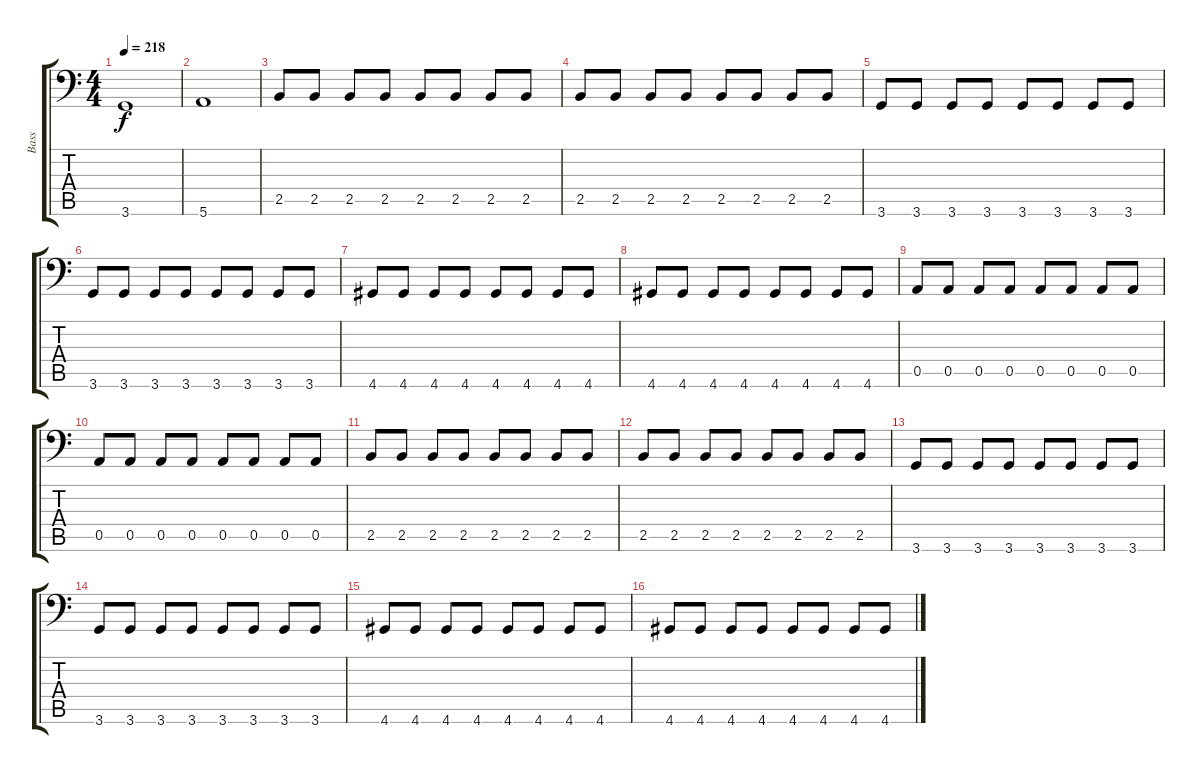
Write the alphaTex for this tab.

\track ("Bass" "Bass") {instrument electricbasspick}
\staff {score tabs}
\tuning (E3 B2 G2 D2 A1 E1) {hide}
\ts (4 4)
\tempo 218
\clef f4
\ks c
3.6.1{dy f} |
5.6.1 |
2.5.8 2.5.8 2.5.8 2.5.8 2.5.8 2.5.8 2.5.8 2.5.8 |
2.5.8 2.5.8 2.5.8 2.5.8 2.5.8 2.5.8 2.5.8 2.5.8 |
3.6.8 3.6.8 3.6.8 3.6.8 3.6.8 3.6.8 3.6.8 3.6.8 |
3.6.8 3.6.8 3.6.8 3.6.8 3.6.8 3.6.8 3.6.8 3.6.8 |
4.6.8 4.6.8 4.6.8 4.6.8 4.6.8 4.6.8 4.6.8 4.6.8 |
4.6.8 4.6.8 4.6.8 4.6.8 4.6.8 4.6.8 4.6.8 4.6.8 |
0.5.8 0.5.8 0.5.8 0.5.8 0.5.8 0.5.8 0.5.8 0.5.8 |
0.5.8 0.5.8 0.5.8 0.5.8 0.5.8 0.5.8 0.5.8 0.5.8 |
2.5.8 2.5.8 2.5.8 2.5.8 2.5.8 2.5.8 2.5.8 2.5.8 |
2.5.8 2.5.8 2.5.8 2.5.8 2.5.8 2.5.8 2.5.8 2.5.8 |
3.6.8 3.6.8 3.6.8 3.6.8 3.6.8 3.6.8 3.6.8 3.6.8 |
3.6.8 3.6.8 3.6.8 3.6.8 3.6.8 3.6.8 3.6.8 3.6.8 |
4.6.8 4.6.8 4.6.8 4.6.8 4.6.8 4.6.8 4.6.8 4.6.8 |
4.6.8 4.6.8 4.6.8 4.6.8 4.6.8 4.6.8 4.6.8 4.6.8
